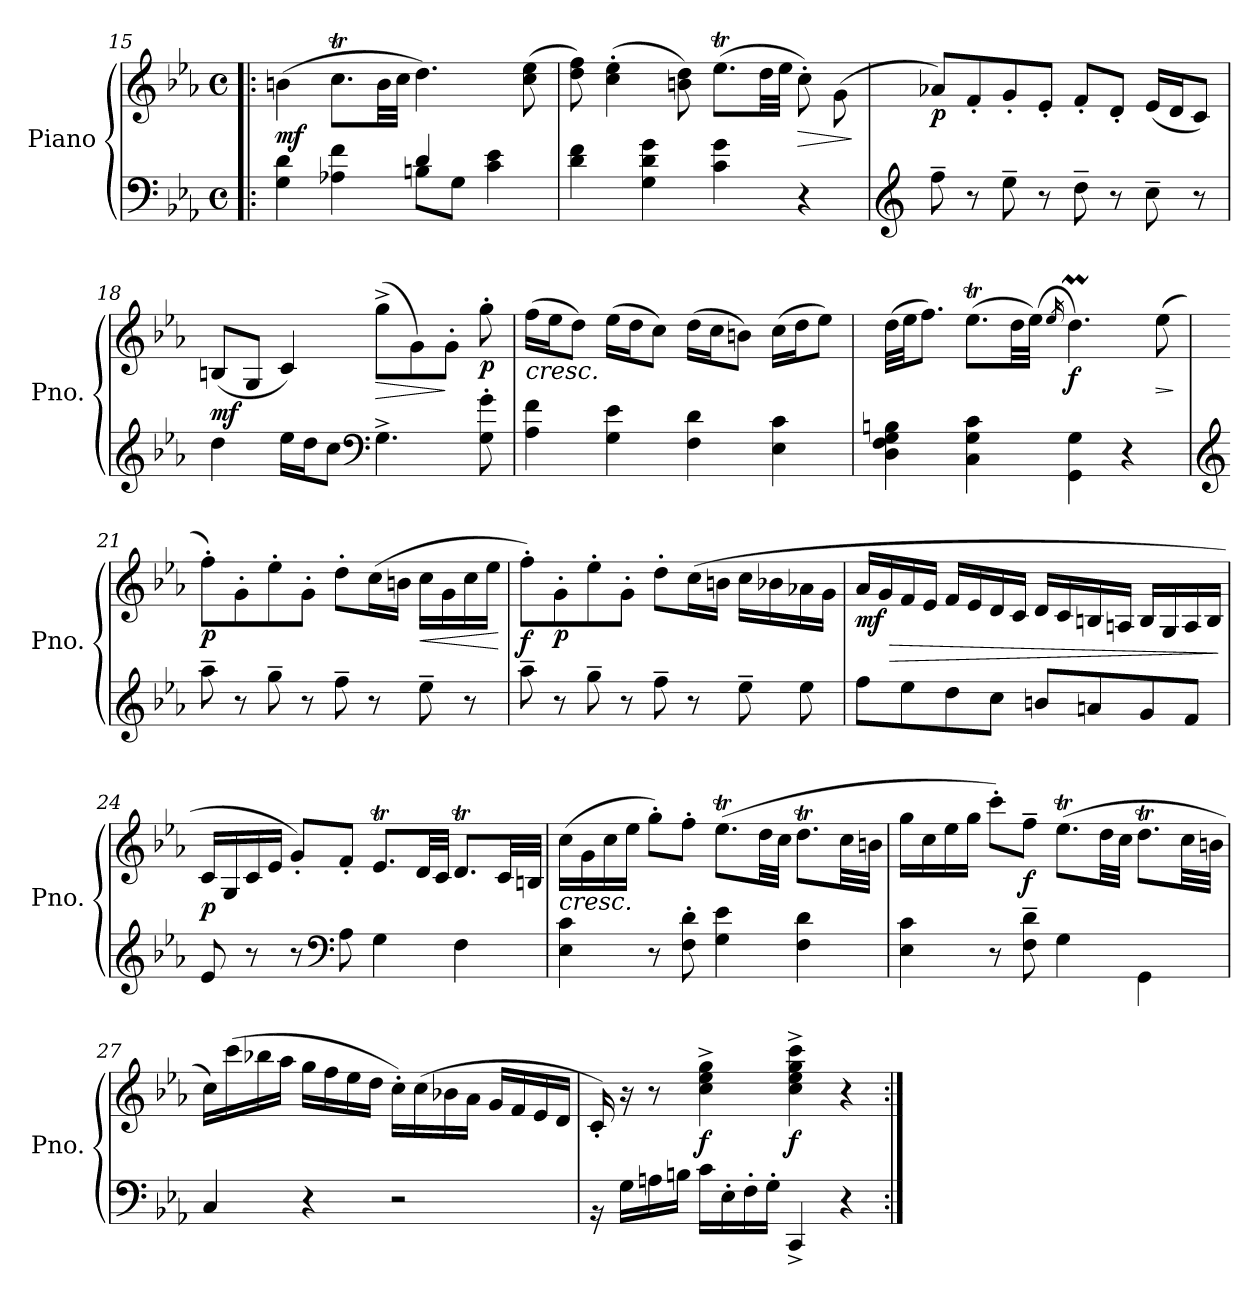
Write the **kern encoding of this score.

**kern	**kern	**dynam
*part1	*part1	*part1
*staff2	*staff1	*staff1/2
*I"Piano	*	*
*I'Pno.	*	*
!!LO:LB:g=z
*clefF4	*clefG2	*
*k[b-e-a-]	*k[b-e-a-]	*
*M4/4	*M4/4	*
*met(c)	*met(c)	*
=15!|:	=15!|:	=15!|:
*^	*	*
!	!	!	!LO:DY:b
4G\ 4d\	2ryy	(>4bn\	mf
4A-X\ 4f\	.	8.ccT\L	.
.	.	32b\LL	.
.	.	32cc\JJJ	.
8Bn\L	4d/	4.dd\)	.
8G\J	.	.	.
4c\ 4e-\	4ryy	.	.
.	.	(>8cc\ 8ee-\	.
*v	*v	*	*
=16	=16	=16
4d\ 4f\	8dd\ 8ff\)	.
.	(>4cc\' 4ee-\'	.
4G\ 4d\ 4g\	.	.
.	8bn\ 8dd\)	.
4c\ 4g\	(>8.ee-T\L	.
.	32dd\LL	.
.	32ee-\JJJ	.
!	!	!LO:HP:b
4r	8cc'\)	>
.	(<8g\	.
.	.	]
=17	=17	=17
*clefG2	*	*
!	!	!LO:DY:b
8ff~\	8a-X/L)	p
8r	8f'/	.
8ee-~\	8g'/	.
8r	8e-'/J	.
8dd~\	8f'/L	.
8r	8d'/J	.
8cc~\	(<16e-/LL	.
.	16d/J	.
8r	8c/J)	.
=18	=18	=18
!	!	!LO:DY:b
4dd\	(<8Bn/L	mf
.	8G/J	.
16ee-\LL	4c/)	.
16dd\J	.	.
8cc\J	.	.
*clefF4	*	*
!	!	!LO:HP:b
4.G^\	(>8gg^\L	>
.	8g\)	.
.	8g'\J	]
!	!	!LO:DY:b
8G\' 8g\'	8gg'\	p
!!LO:PB:g=z
=19	=19	=19
!	!LO:TX:b:i:t=cresc.	!
4A-\ 4f\	(>16ff\LL	.
.	16ee-\J	.
.	8dd\J)	.
4G\ 4e-\	(>16ee-\LL	.
.	16dd\J	.
.	8cc\J)	.
4F\ 4d\	(>16dd\LL	.
.	16cc\J	.
.	8bn\J)	.
4E-\ 4c\	(>16cc\LL	.
.	16dd\J	.
.	8ee-\J)	.
=20	=20	=20
4D\ 4F\ 4G\ 4Bn\	(>32dd\LLL	.
.	32ee-\JJ	.
.	8.ff\J)	.
4C\ 4G\ 4c\	(>8.ee-T\L	.
.	32dd\LL	.
.	(<32ee-\JJJ)	.
.	16qee-/	.
!	!	!LO:DY:b
4GG\ 4G\	4.ddm\)	f
4r	.	.
!	!	!LO:HP:b
.	(>8ee-\	>
.	.	]
=21	=21	=21
*clefG2	*	*
!	!	!LO:DY:b
8aa-~\	8ff'\L)	p
8r	8g'\	.
8gg~\	8ee-'\	.
8r	8g'\J	.
8ff~\	8dd'\L	.
8r	(>16cc\L	.
.	16bn\JJ	.
!	!	!LO:HP:b
8ee-~\	16cc\LL	<
.	16g\	.
8r	16cc\	.
.	16ee-\JJ	.
.	.	[
=22	=22	=22
!	!	!LO:DY:b
8aa-~\	8ff'\L)	f
!	!	!LO:DY:b
8r	8g'\	p
8gg~\	8ee-'\	.
8r	8g'\J	.
8ff~\	8dd'\L	.
8r	(>16cc\L	.
.	16bn\JJ	.
8ee-~\	16cc\LL	.
.	16b-X\	.
8ee-\	16a-X\	.
.	16g\JJ	.
!!LO:LB:g=z
=23	=23	=23
!	!	!LO:HP:b
!	!	!LO:DY:n=1:b
8ff\L	16a-/LL	> mf
.	16g/	.
8ee-\	16f/	.
.	16e-/JJ	.
8dd\	16f/LL	.
.	16e-/	.
8cc\J	16d/	.
.	16c/JJ	.
8bn/L	16d/LL	.
.	16c/	.
8an/	16Bn/	.
.	16An/JJ	.
8g/	16B/LL	.
.	16G/	.
8f/J	16A/	.
.	16B/JJ	.
.	.	]
=24	=24	=24
!	!	!LO:DY:b
8e-/	16c/LL	p
.	16G/	.
8r	16c/	.
.	16e-/JJ	.
8r	8g'/L)	.
*clefF4	*	*
8A-\	8f'/J	.
4G\	8.e-T/L	.
.	32d/LL	.
.	32c/JJJ	.
4F\	8.dt/L	.
.	32c/LL	.
.	32Bn/JJJ	.
=25	=25	=25
!	!LO:TX:b:i:t=cresc.	!
4E-\ 4c\	(>16cc\LL	.
.	16g\	.
.	16cc\	.
.	16ee-\JJ	.
8r	8gg'\L)	.
8F\' 8d\'	8ff'\J	.
4G\ 4e-\	(>8.ee-T\L	.
.	32dd\LL	.
.	32cc\JJJ	.
4F\ 4d\	8.ddt\L	.
.	32cc\LL	.
.	32bn\JJJ	.
!!LO:LB:g=z
=26	=26	=26
4E-\ 4c\	16gg\LL	.
.	16cc\	.
.	16ee-\	.
.	16gg\JJ	.
8r	8ccc'\L)	.
!	!	!LO:DY:b
8F\~ 8d\~	8ff~\J	f
4G\	(>8.ee-T\L	.
.	32dd\LL	.
.	32cc\JJJ	.
4GG\	8.ddt\L	.
.	32cc\LL	.
.	32bn\JJJ	.
=27	=27	=27
4C/	16cc\LL)	.
.	(>16ccc\	.
.	16bb-X\	.
.	16aa-\JJ	.
4r	16gg\LL	.
.	16ff\	.
.	16ee-\	.
.	16dd\JJ	.
2r	16cc'\LL)	.
.	(>16cc\	.
.	16b-X\	.
.	16a-\JJ	.
.	16g/LL	.
.	16f/	.
.	16e-/	.
.	16d/JJ	.
=28	=28	=28
16rBB	16c'/)	.
16G\LL	16r	.
16An\	8r	.
16Bn\JJ	.	.
!	!	!LO:DY:b
16c\LL	4cc\^ 4ee-\^ 4gg\^	f
16E-'\	.	.
16F'\	.	.
16G'\JJ	.	.
!	!	!LO:DY:b
4CC^/	4cc\^ 4ee-\^ 4gg\^ 4ccc\^	f
4r	4r	.
=:|!	=:|!	=:|!
*-	*-	*-
